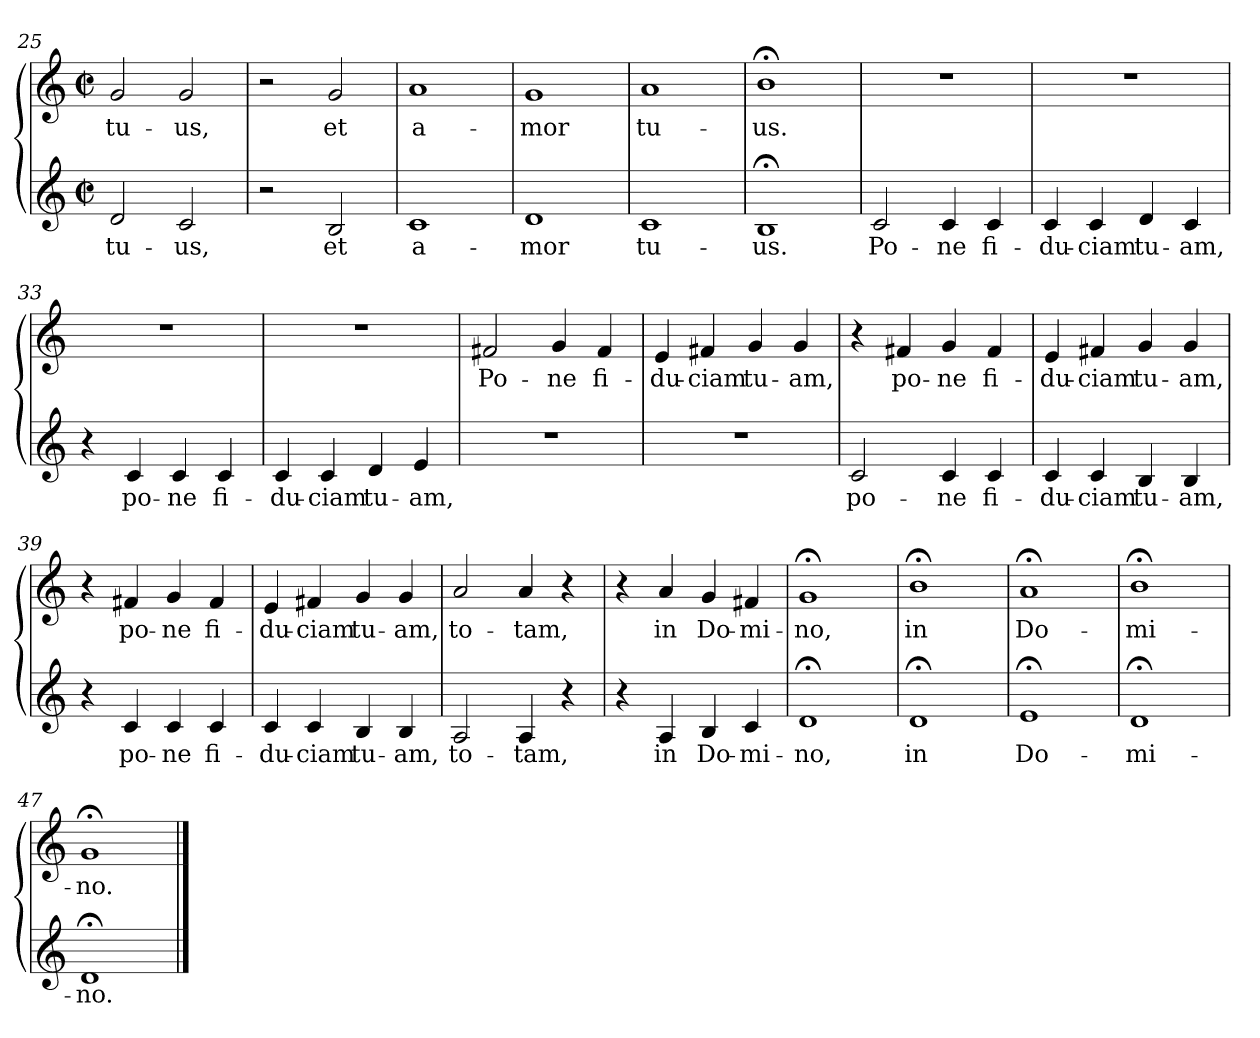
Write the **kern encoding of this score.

**kern	**text	**kern	**text
*part2	*part2	*part1	*part1
*staff2	*staff2	*staff1	*staff1
!!LO:LB:g=z
*clefG2	*	*clefG2	*
*k[]	*	*k[]	*
*C:	*	*C:	*
*M2/2	*	*M2/2	*
*met(c|)	*	*met(c|)	*
=25	=25	=25	=25
!	!LO:LY:b	!	!LO:LY:b
2d/	tu-	2g/	tu-
!	!LO:LY:b	!	!LO:LY:b
2c/	-us,	2g/	-us,
=26	=26	=26	=26
2r	.	2r	.
!	!LO:LY:b	!	!LO:LY:b
2B/	et	2g/	et
=27	=27	=27	=27
!	!LO:LY:b	!	!LO:LY:b
1c	a-	1a	a-
=28	=28	=28	=28
!	!LO:LY:b	!	!LO:LY:b
1d	-mor	1g	-mor
=29	=29	=29	=29
!	!LO:LY:b	!	!LO:LY:b
1c	tu-	1a	tu-
=30	=30	=30	=30
!	!LO:LY:b	!	!LO:LY:b
1B;	-us.	1b;<	-us.
=31	=31	=31	=31
!	!LO:LY:b	!	!
2c/	Po-	1r	.
!	!LO:LY:b	!	!
4c/	-ne	.	.
!	!LO:LY:b	!	!
4c/	fi-	.	.
=32	=32	=32	=32
!	!LO:LY:b	!	!
4c/	-du-	1r	.
!	!LO:LY:b	!	!
4c/	-ciam	.	.
!	!LO:LY:b	!	!
4d/	tu-	.	.
!	!LO:LY:b	!	!
4c/	-am,	.	.
=33	=33	=33	=33
4r	.	1r	.
!	!LO:LY:b	!	!
4c/	po-	.	.
!	!LO:LY:b	!	!
4c/	-ne	.	.
!	!LO:LY:b	!	!
4c/	fi-	.	.
!!LO:LB:g=z
=34	=34	=34	=34
!	!LO:LY:b	!	!
4c/	-du-	1r	.
!	!LO:LY:b	!	!
4c/	-ciam	.	.
!	!LO:LY:b	!	!
4d/	tu-	.	.
!	!LO:LY:b	!	!
4e/	-am,	.	.
=35	=35	=35	=35
!	!	!	!LO:LY:b
1r	.	2f#X/	Po-
!	!	!	!LO:LY:b
.	.	4g/	-ne
!	!	!	!LO:LY:b
.	.	4f#/	fi-
=36	=36	=36	=36
!	!	!	!LO:LY:b
1r	.	4e/	-du-
!	!	!	!LO:LY:b
.	.	4f#X/	-ciam
!	!	!	!LO:LY:b
.	.	4g/	tu-
!	!	!	!LO:LY:b
.	.	4g/	-am,
=37	=37	=37	=37
!	!LO:LY:b	!	!
2c/	po-	4r	.
!	!	!	!LO:LY:b
.	.	4f#X/	po-
!	!LO:LY:b	!	!LO:LY:b
4c/	-ne	4g/	-ne
!	!LO:LY:b	!	!LO:LY:b
4c/	fi-	4f#/	fi-
=38	=38	=38	=38
!	!LO:LY:b	!	!LO:LY:b
4c/	-du-	4e/	-du-
!	!LO:LY:b	!	!LO:LY:b
4c/	-ciam	4f#X/	-ciam
!	!LO:LY:b	!	!LO:LY:b
4B/	tu-	4g/	tu-
!	!LO:LY:b	!	!LO:LY:b
4B/	-am,	4g/	-am,
=39	=39	=39	=39
4r	.	4r	.
!	!LO:LY:b	!	!LO:LY:b
4c/	po-	4f#X/	po-
!	!LO:LY:b	!	!LO:LY:b
4c/	-ne	4g/	-ne
!	!LO:LY:b	!	!LO:LY:b
4c/	fi-	4f#/	fi-
!!LO:LB:g=z
=40	=40	=40	=40
!	!LO:LY:b	!	!LO:LY:b
4c/	-du-	4e/	-du-
!	!LO:LY:b	!	!LO:LY:b
4c/	-ciam	4f#X/	-ciam
!	!LO:LY:b	!	!LO:LY:b
4B/	tu-	4g/	tu-
!	!LO:LY:b	!	!LO:LY:b
4B/	-am,	4g/	-am,
=41	=41	=41	=41
!	!LO:LY:b	!	!LO:LY:b
2A/	to-	2a/	to-
!	!LO:LY:b	!	!LO:LY:b
4A/	-tam,	4a/	-tam,
4r	.	4r	.
=42	=42	=42	=42
4r	.	4r	.
!	!LO:LY:b	!	!LO:LY:b
4A/	in	4a/	in
!	!LO:LY:b	!	!LO:LY:b
4B/	Do-	4g/	Do-
!	!LO:LY:b	!	!LO:LY:b
4c/	-mi-	4f#X/	-mi-
=43	=43	=43	=43
!	!LO:LY:b	!	!LO:LY:b
1d;	-no,	1g;	-no,
=44	=44	=44	=44
!	!LO:LY:b	!	!LO:LY:b
1d;	in	1b;<	in
=45	=45	=45	=45
!	!LO:LY:b	!	!LO:LY:b
1e;	Do-	1a;	Do-
=46	=46	=46	=46
!	!LO:LY:b	!	!LO:LY:b
1d;	-mi-	1b;<	-mi-
=47	=47	=47	=47
!	!LO:LY:b	!	!LO:LY:b
1d;	-no.	1g;	-no.
==	==	==	==
*-	*-	*-	*-
